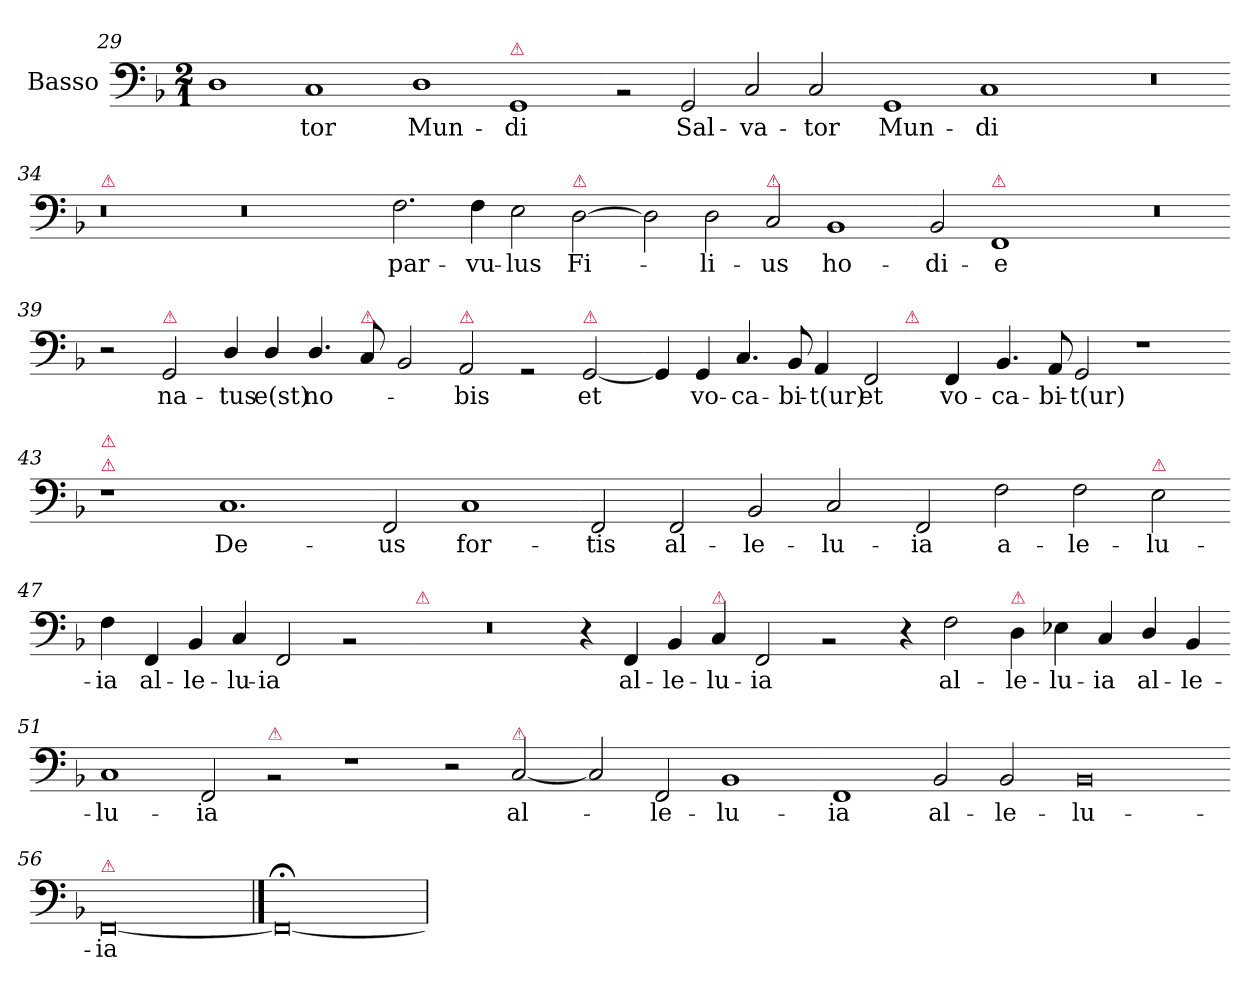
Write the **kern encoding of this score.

**kern	**text
*part1	*part1
*staff1	*staff1
*I"Basso	*
*I'B	*
*clefF4	*
*k[b-]	*
*M2/1	*
=29	=29
1D\	.
1C/	-tor
=30-	=30-
1D\	Mun-
!LO:TX:a:color=crimson:t=⚠	!
1GG/	-di
=31-	=31-
2rBB	.
2GG/	Sal-
2C/	-va-
2C/	-tor
=32-	=32-
1GG/	Mun-
1C/	-di
=33-	=33-
0r	.
=34-	=34-
!LO:TX:a:color=crimson:t=⚠	!
0r	.
0r	.
=35-	=35-
2.F\	par-
4F\	-vu-
2E\	-lus
!LO:TX:a:color=crimson:t=⚠	!
[2D\	Fi-
=36-	=36-
2D\]	.
2D\	-li-
!LO:TX:a:color=crimson:t=⚠	!
2C/	-us
1BB-/	ho-
=37-	=37-
2BB-/	-di-
!LO:TX:a:color=crimson:t=⚠	!
1FF/	-e
=38-	=38-
0r	.
=39-	=39-
2r	.
!LO:TX:a:color=crimson:t=⚠	!
2GG/	na-
4D/	-tus
4D/	e(st)
4.D/	no-
!LO:TX:a:color=crimson:t=⚠	!
8C/	.
=40-	=40-
2BB-/	.
!LO:TX:a:color=crimson:t=⚠	!
2AA/	-bis
2rGG	.
!LO:TX:a:color=crimson:t=⚠	!
[2GG/	et
=41-	=41-
*^	*
4GG/]	1.ryy	.
4GG/	.	vo-
4.C/	.	-ca-
8BB-/	.	-bi-
4AA/	.	-t(ur)
2FF/	.	et
!	!LO:TX:a:color=crimson:t=⚠	!
.	2ryy	.
4FF/	.	vo-
*v	*v	*
=42-	=42-
4.BB-/	-ca-
8AA/	-bi-
2GG/	-t(ur)
1r	.
=43-	=43-
!LO:TX:a:color=crimson:t=⚠	!
!LO:TX:a:color=crimson:t=⚠	!
1r	.
1.C/	De-
=44-	=44-
2FF/	-us
1C/	for-
=45-	=45-
2FF/	-tis
2FF/	al-
2BB-/	-le-
2C/	-lu-
=46-	=46-
2FF/	-ia
!	!LO:LY:i
2F\	a-
!	!LO:LY:i
2F\	-le-
!LO:TX:a:color=crimson:t=⚠	!
!	!LO:LY:i
2E\	-lu-
=47-	=47-
!	!LO:LY:i
4F\	-ia
!	!LO:LY:i
4FF/	al-
!	!LO:LY:i
4BB-/	-le-
!	!LO:LY:i
4C/	-lu-
!	!LO:LY:i
2FF/	-ia
2rBB	.
=48-	=48-
!LO:TX:a:color=crimson:t=⚠	!
0r	.
=49-	=49-
4r	.
!	!LO:LY:i
4FF/	al-
!	!LO:LY:i
4BB-/	-le-
!LO:TX:a:color=crimson:t=⚠	!
!	!LO:LY:i
4C/	-lu-
!	!LO:LY:i
2FF/	-ia
2rBB	.
=50-	=50-
4r	.
!	!LO:LY:i
2F\	al-
!LO:TX:a:color=crimson:t=⚠	!
!	!LO:LY:i
4D\	-le-
!	!LO:LY:i
4E-X\	-lu-
!	!LO:LY:i
4C/	-ia
!	!LO:LY:i
4D/	al-
!	!LO:LY:i
4BB-/	-le-
=51-	=51-
!	!LO:LY:i
1C/	-lu-
!	!LO:LY:i
2FF/	-ia
!LO:TX:a:color=crimson:t=⚠	!
2rBB	.
=52-	=52-
1r	.
2r	.
!LO:TX:a:color=crimson:t=⚠	!
!	!LO:LY:i
[2C/	al-
=53-	=53-
2C/]	.
!	!LO:LY:i
2FF/	-le-
!	!LO:LY:i
1BB-/	-lu-
=54-	=54-
!	!LO:LY:i
1FF/	-ia
!	!LO:LY:i
2BB-/	al-
!	!LO:LY:i
2BB-/	-le-
=55-	=55-
!	!LO:LY:i
0BB-/	-lu-
=56-	=56-
!LO:TX:a:color=crimson:t=⚠	!
!	!LO:LY:i
[0FF/	-ia
==57	==57
0FF;</_	.
=	=
*-	*-
